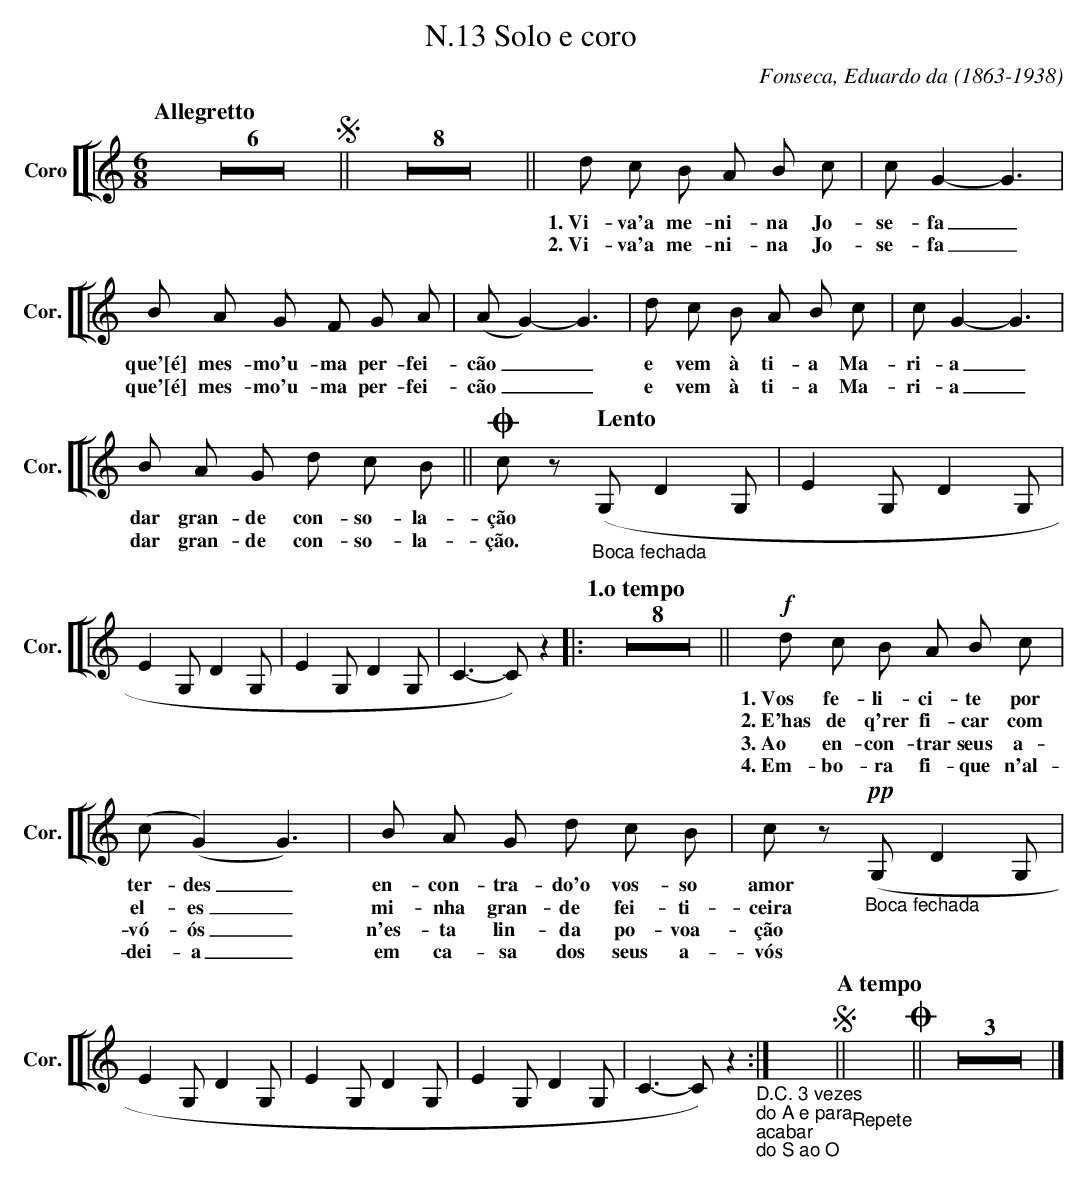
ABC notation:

X:1
T:N.13 Solo e coro
C:Fonseca, Eduardo da (1863-1938)
M:6/8
L:1/8
K:C
V: 13 clef=treble name="Coro" sname="Cor."
%%staves [[ 13 ]]
[Q:"Allegretto"] Z6 !segno! || Z8 || \
   d c B A B c | c-G2-G3 | B A G F G A | (AG2-)G3 | \
w: 1.~Vi-va'a me-ni-na Jo-se-fa_ que'[\'e] mes-mo'u-ma per-fei-c\~ao__ |
w: 2.~Vi-va'a me-ni-na Jo-se-fa_ que'[\'e] mes-mo'u-ma per-fei-c\~ao__ | |
   d c B A B c | c G2-G3 | B A G d c B || !coda!cz [Q: "Lento"] "_Boca fechada" (G,D2G,|E2 G,D2 G, | E2 G,D2 G, | E2 G,D2 G, | C3-C)z2 |: [Q: "1.o tempo"] Z8 || \
w: e vem \`a ti-a Ma-ri-a_ | dar gran-de con-so-la-\cc\~ao
w: e vem \`a ti-a Ma-ri-a_ | dar gran-de con-so-la-\cc\~ao.
   !f! d c B A B c | (c(G2)G3) | B A G d c B | cz !pp! "_Boca fechada" (G,D2G,|E2 G,D2 G, | E2 G,D2 G, | E2 G,D2 G, | C3-C)z2 \
w: 1.~Vos fe-li-ci-te por ter-des_    | en-con-tra-do'o vos-so amor |
w: 2.~E'has de q'rer fi-car com el-es_ | mi-nha gran-de fei-ti-ceira |
w: 3.~Ao en-con-trar seus a-v\'o-\'os_ | n'es-ta lin-da po-voa-\cc\~ao |
w: 4.~Em-bo-ra fi-que n'al-dei-a_      | em ca-sa dos seus a-v\'os |
   "_D.C. 3 vezes""_do A e para""_acabar""_do S ao O" :| X [Q:"A tempo"] !segno!|| "_Repete" X !coda!|| \
   Z3 |] \
